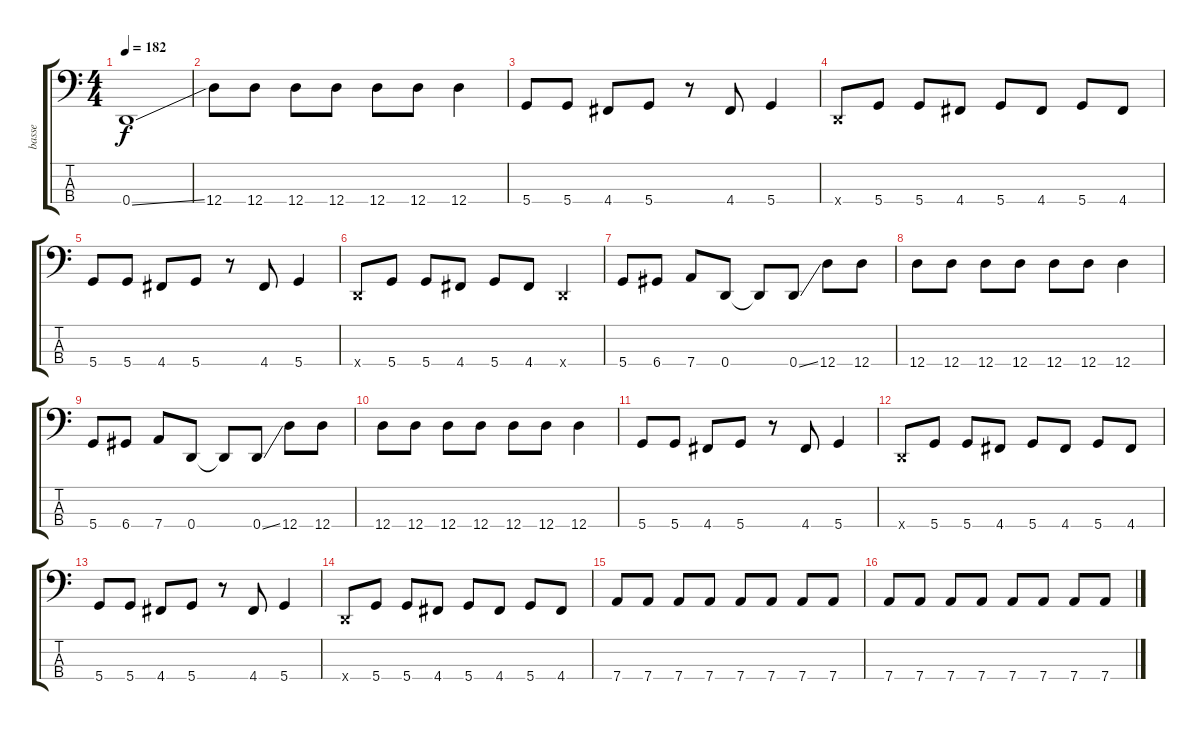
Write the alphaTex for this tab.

\track ("basse" "basse") {instrument electricbasspick}
\staff {score tabs}
\tuning (G2 D2 A1 D1) {hide}
\ts (4 4)
\tempo 182
\clef f4
\ks c
0.4{ss}.1{dy f} |
12.4.8 12.4.8 12.4.8 12.4.8 12.4.8 12.4.8 12.4.4 |
5.4.8 5.4.8 4.4.8 5.4.8 r.8 4.4.8 5.4.4 |
0.4{x}.8 5.4.8 5.4.8 4.4.8 5.4.8 4.4.8 5.4.8 4.4.8 |
5.4.8 5.4.8 4.4.8 5.4.8 r.8 4.4.8 5.4.4 |
0.4{x}.8 5.4.8 5.4.8 4.4.8 5.4.8 4.4.8 0.4{x}.4 |
5.4.8 6.4.8 7.4.8 0.4.8 0.4{t}.8 0.4{ss}.8 12.4.8 12.4.8 |
12.4.8 12.4.8 12.4.8 12.4.8 12.4.8 12.4.8 12.4.4 |
5.4.8 6.4.8 7.4.8 0.4.8 0.4{t}.8 0.4{ss}.8 12.4.8 12.4.8 |
12.4.8 12.4.8 12.4.8 12.4.8 12.4.8 12.4.8 12.4.4 |
5.4.8 5.4.8 4.4.8 5.4.8 r.8 4.4.8 5.4.4 |
0.4{x}.8 5.4.8 5.4.8 4.4.8 5.4.8 4.4.8 5.4.8 4.4.8 |
5.4.8 5.4.8 4.4.8 5.4.8 r.8 4.4.8 5.4.4 |
0.4{x}.8 5.4.8 5.4.8 4.4.8 5.4.8 4.4.8 5.4.8 4.4.8 |
7.4.8 7.4.8 7.4.8 7.4.8 7.4.8 7.4.8 7.4.8 7.4.8 |
7.4.8 7.4.8 7.4.8 7.4.8 7.4.8 7.4.8 7.4.8 7.4.8
